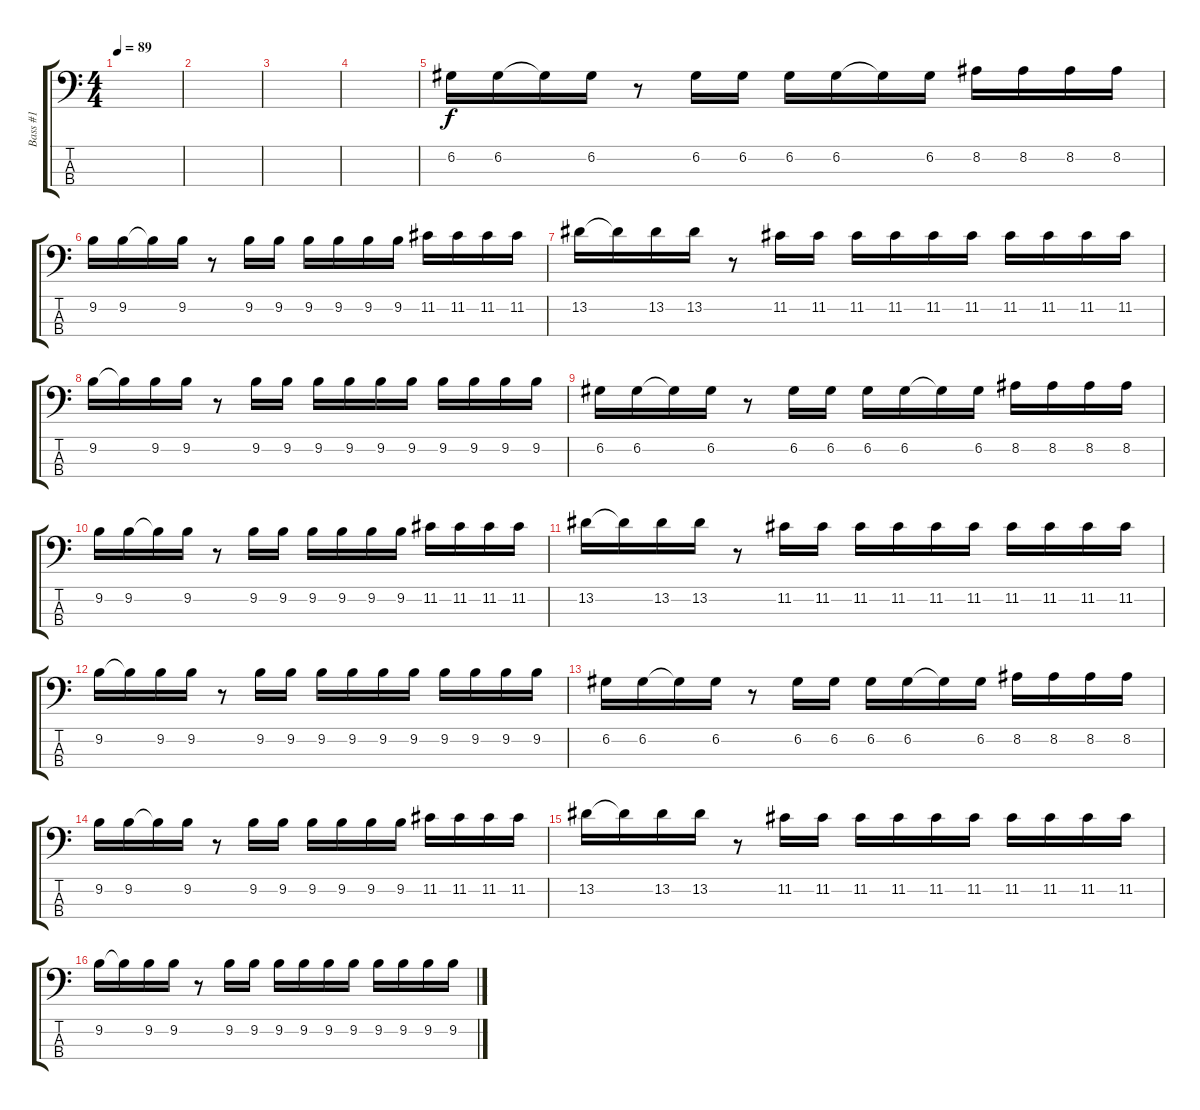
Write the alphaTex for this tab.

\track ("Bass #1" "Bass #1") {instrument electricbassfinger}
\staff {score tabs}
\tuning (G2 D2 A1 E1) {hide}
\ts (4 4)
\tempo 89
\clef f4
\ks c
|
|
|
|
6.2.16 6.2.16 6.2{t}.16 6.2.16 r.8 6.2.16 6.2.16 6.2.16 6.2.16 6.2{t}.16 6.2.16 8.2.16 8.2.16 8.2.16 8.2.16 |
9.2.16 9.2.16 9.2{t}.16 9.2.16 r.8 9.2.16 9.2.16 9.2.16 9.2.16 9.2.16 9.2.16 11.2.16 11.2.16 11.2.16 11.2.16 |
13.2.16 13.2{t}.16 13.2.16 13.2.16 r.8 11.2.16 11.2.16 11.2.16 11.2.16 11.2.16 11.2.16 11.2.16 11.2.16 11.2.16 11.2.16 |
9.2.16 9.2{t}.16 9.2.16 9.2.16 r.8 9.2.16 9.2.16 9.2.16 9.2.16 9.2.16 9.2.16 9.2.16 9.2.16 9.2.16 9.2.16 |
6.2.16 6.2.16 6.2{t}.16 6.2.16 r.8 6.2.16 6.2.16 6.2.16 6.2.16 6.2{t}.16 6.2.16 8.2.16 8.2.16 8.2.16 8.2.16 |
9.2.16 9.2.16 9.2{t}.16 9.2.16 r.8 9.2.16 9.2.16 9.2.16 9.2.16 9.2.16 9.2.16 11.2.16 11.2.16 11.2.16 11.2.16 |
13.2.16 13.2{t}.16 13.2.16 13.2.16 r.8 11.2.16 11.2.16 11.2.16 11.2.16 11.2.16 11.2.16 11.2.16 11.2.16 11.2.16 11.2.16 |
9.2.16 9.2{t}.16 9.2.16 9.2.16 r.8 9.2.16 9.2.16 9.2.16 9.2.16 9.2.16 9.2.16 9.2.16 9.2.16 9.2.16 9.2.16 |
6.2.16 6.2.16 6.2{t}.16 6.2.16 r.8 6.2.16 6.2.16 6.2.16 6.2.16 6.2{t}.16 6.2.16 8.2.16 8.2.16 8.2.16 8.2.16 |
9.2.16 9.2.16 9.2{t}.16 9.2.16 r.8 9.2.16 9.2.16 9.2.16 9.2.16 9.2.16 9.2.16 11.2.16 11.2.16 11.2.16 11.2.16 |
13.2.16 13.2{t}.16 13.2.16 13.2.16 r.8 11.2.16 11.2.16 11.2.16 11.2.16 11.2.16 11.2.16 11.2.16 11.2.16 11.2.16 11.2.16 |
9.2.16 9.2{t}.16 9.2.16 9.2.16 r.8 9.2.16 9.2.16 9.2.16 9.2.16 9.2.16 9.2.16 9.2.16 9.2.16 9.2.16 9.2.16
